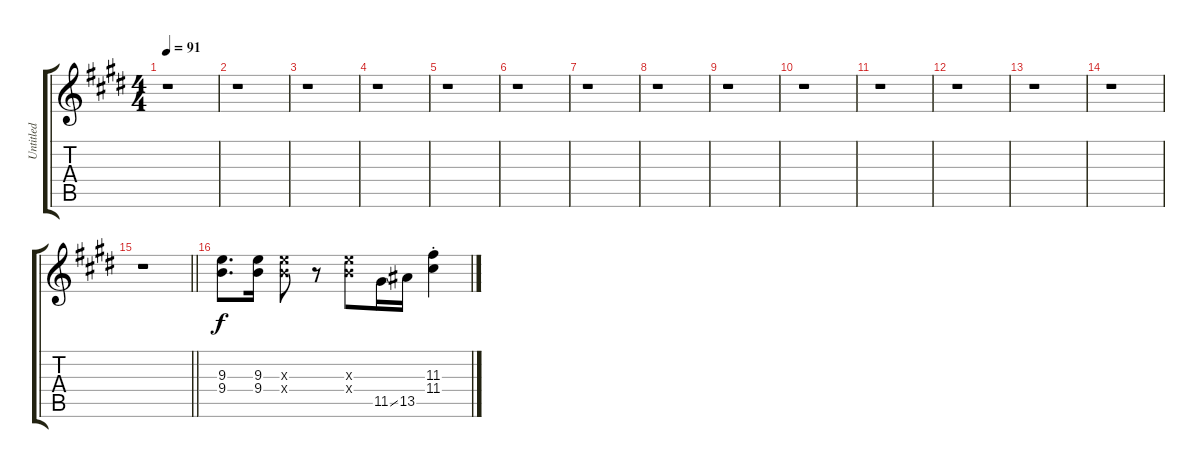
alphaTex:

\track ("Untitled" "Untitled") {instrument distortionguitar}
\staff {score tabs}
\tuning (E4 B3 G3 D3 A2 E2) {hide}
\ts (4 4)
\tempo 91
\clef g2
\ks e
r.1{dy f} |
r.1 |
r.1 |
r.1 |
r.1 |
r.1 |
r.1 |
r.1 |
r.1 |
r.1 |
r.1 |
r.1 |
r.1 |
r.1 |
\barLineRight lightlight
r.1 |
(9.3 9.4).8{d} (9.3 9.4).16 (9.3{x} 9.4{x}).8 r.8 (9.3{x} 9.4{x}).8 11.5{ss}.16 13.5.16 (11.3{st} 11.4{st}).4
